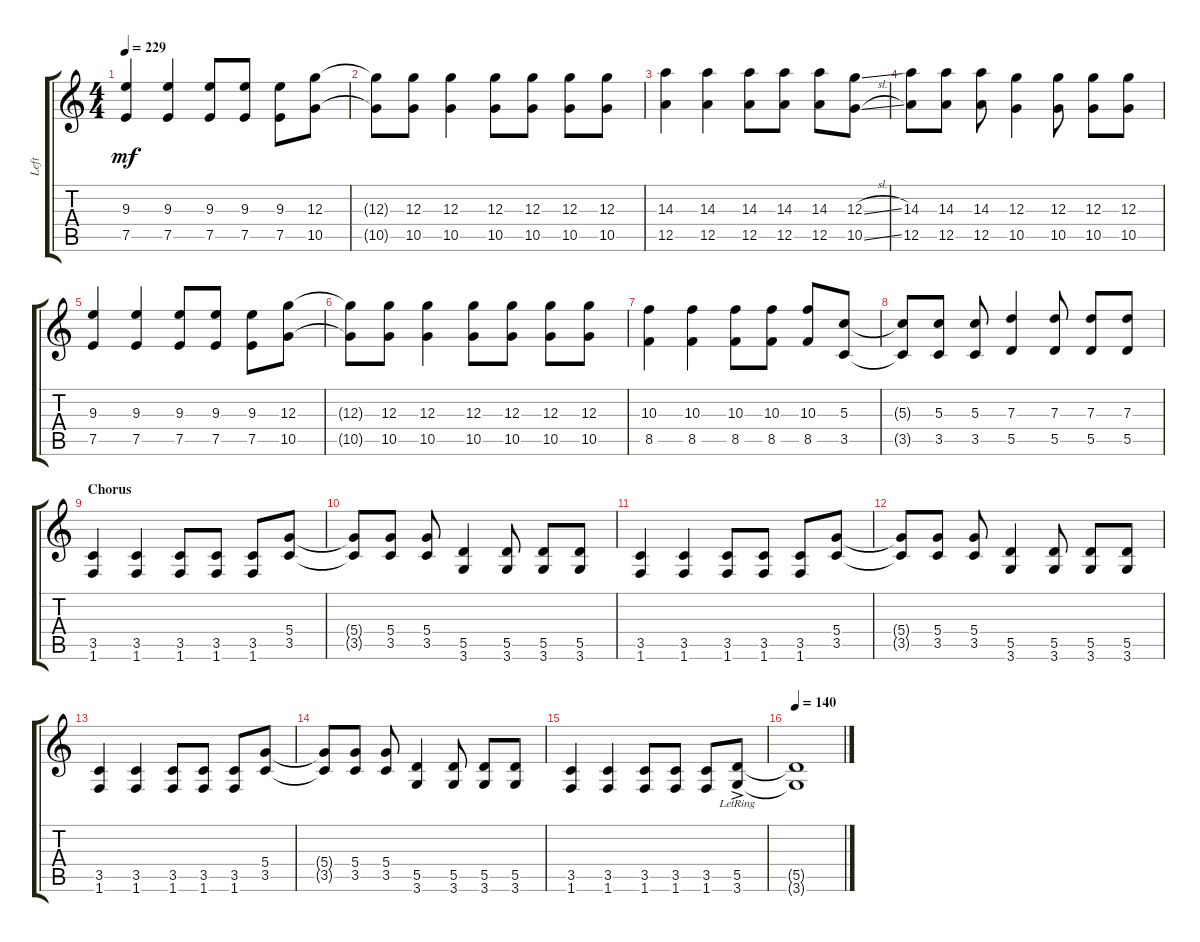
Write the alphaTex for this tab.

\track ("Left" "Left") {instrument distortionguitar}
\staff {score tabs}
\tuning (E4 B3 G3 D3 A2 E2) {hide}
\ts (4 4)
\tempo 229
\clef g2
\ks c
(9.3 7.5).4{dy mf} (9.3 7.5).4 (9.3 7.5).8 (9.3 7.5).8 (9.3 7.5).8 (12.3 10.5).8 |
(12.3{t} 10.5{t}).8 (12.3 10.5).8 (12.3 10.5).4 (12.3 10.5).8 (12.3 10.5).8 (12.3 10.5).8 (12.3 10.5).8 |
(14.3 12.5).4 (14.3 12.5).4 (14.3 12.5).8 (14.3 12.5).8 (14.3 12.5).8 (12.3{sl} 10.5{sl}).8 |
(14.3 12.5).8 (14.3 12.5).8 (14.3 12.5).8 (12.3 10.5).4 (12.3 10.5).8 (12.3 10.5).8 (12.3 10.5).8 |
(9.3 7.5).4 (9.3 7.5).4 (9.3 7.5).8 (9.3 7.5).8 (9.3 7.5).8 (12.3 10.5).8 |
(12.3{t} 10.5{t}).8 (12.3 10.5).8 (12.3 10.5).4 (12.3 10.5).8 (12.3 10.5).8 (12.3 10.5).8 (12.3 10.5).8 |
(10.3 8.5).4 (10.3 8.5).4 (10.3 8.5).8 (10.3 8.5).8 (10.3 8.5).8 (5.3 3.5).8 |
(5.3{t} 3.5{t}).8 (5.3 3.5).8 (5.3 3.5).8 (7.3 5.5).4 (7.3 5.5).8 (7.3 5.5).8 (7.3 5.5).8 |
\section ("" "Chorus")
(3.5 1.6).4 (3.5 1.6).4 (3.5 1.6).8 (3.5 1.6).8 (3.5 1.6).8 (5.4 3.5).8 |
(5.4{t} 3.5{t}).8 (5.4 3.5).8 (5.4 3.5).8 (5.5 3.6).4 (5.5 3.6).8 (5.5 3.6).8 (5.5 3.6).8 |
(3.5 1.6).4 (3.5 1.6).4 (3.5 1.6).8 (3.5 1.6).8 (3.5 1.6).8 (5.4 3.5).8 |
(5.4{t} 3.5{t}).8 (5.4 3.5).8 (5.4 3.5).8 (5.5 3.6).4 (5.5 3.6).8 (5.5 3.6).8 (5.5 3.6).8 |
(3.5 1.6).4 (3.5 1.6).4 (3.5 1.6).8 (3.5 1.6).8 (3.5 1.6).8 (5.4 3.5).8 |
(5.4{t} 3.5{t}).8 (5.4 3.5).8 (5.4 3.5).8 (5.5 3.6).4 (5.5 3.6).8 (5.5 3.6).8 (5.5 3.6).8 |
(3.5 1.6).4 (3.5 1.6).4 (3.5 1.6).8 (3.5 1.6).8 (3.5 1.6).8 (5.5{ac lr} 3.6{ac lr}).8 |
\tempo 140
(5.5{t} 3.6{t}).1
